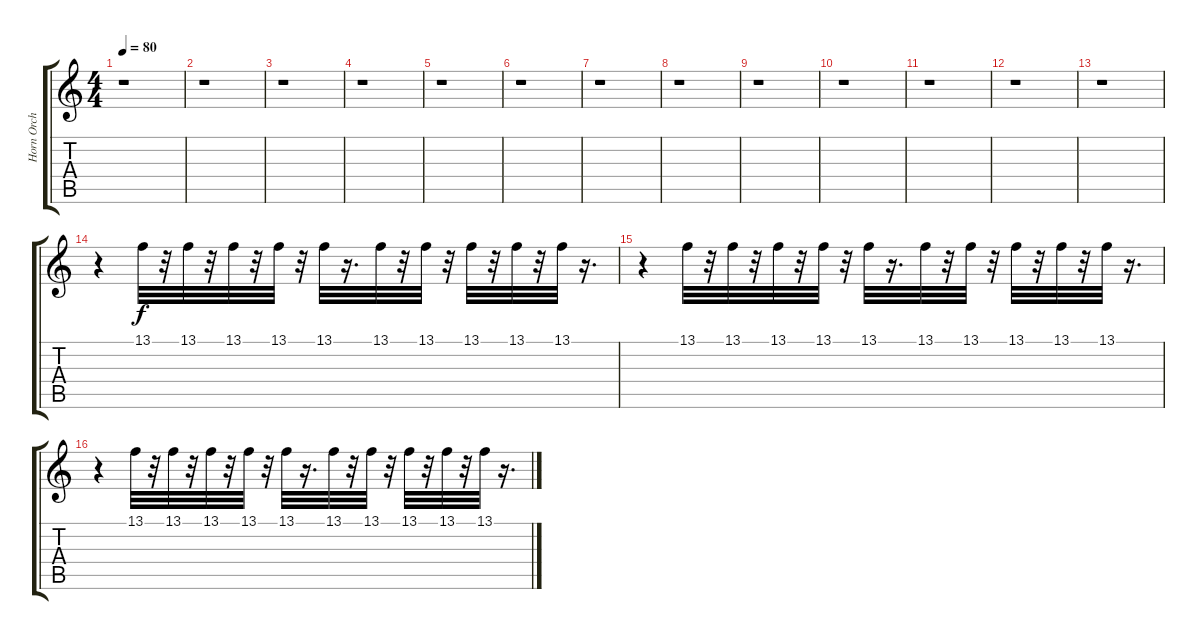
\track ("Horn Orch" "Horn Orch") {instrument brasssection}
\staff {score tabs}
\tuning (E4 B3 G3 D3 A2 E2) {hide}
\ts (4 4)
\tempo 80
\clef g2
\ks c
r.1{dy f instrument brasssection} |
r.1 |
r.1 |
r.1 |
r.1 |
r.1 |
r.1 |
r.1 |
r.1 |
r.1 |
r.1 |
r.1 |
r.1 |
r.4 13.1.32 r.32 13.1.32 r.32 13.1.32 r.32 13.1.32 r.32 13.1.32 r.16{d} 13.1.32 r.32 13.1.32 r.32 13.1.32 r.32 13.1.32 r.32 13.1.32 r.16{d} |
r.4 13.1.32 r.32 13.1.32 r.32 13.1.32 r.32 13.1.32 r.32 13.1.32 r.16{d} 13.1.32 r.32 13.1.32 r.32 13.1.32 r.32 13.1.32 r.32 13.1.32 r.16{d} |
r.4 13.1.32 r.32 13.1.32 r.32 13.1.32 r.32 13.1.32 r.32 13.1.32 r.16{d} 13.1.32 r.32 13.1.32 r.32 13.1.32 r.32 13.1.32 r.32 13.1.32 r.16{d}
